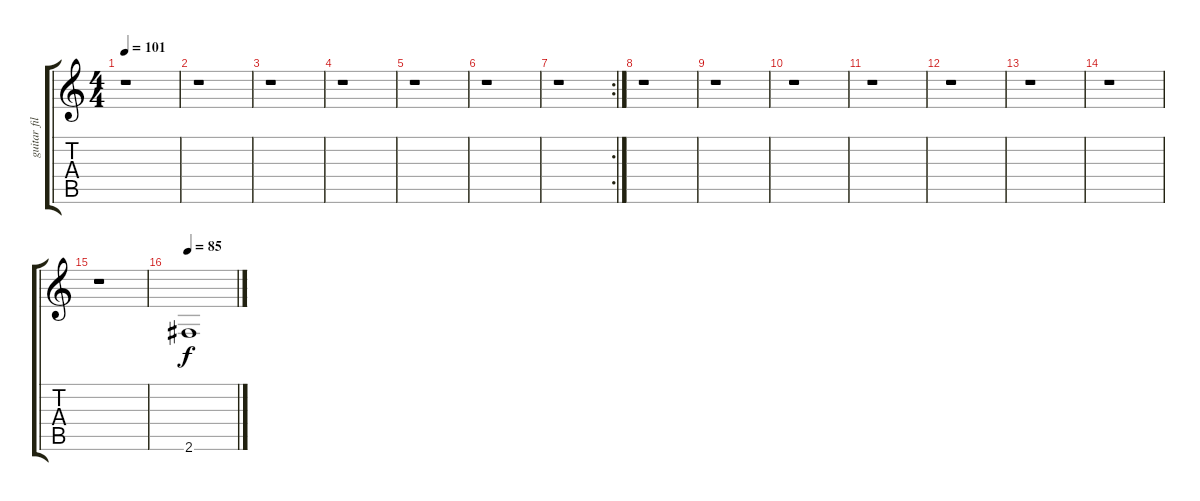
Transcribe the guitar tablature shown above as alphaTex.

\track ("guitar fill" "guitar fil") {instrument acousticguitarsteel}
\staff {score tabs}
\tuning (E4 B3 G3 D3 A2 E2) {hide}
\ts (4 4)
\tempo 101
\clef g2
\ks c
r.1{dy f} |
r.1 |
r.1 |
r.1 |
r.1 |
r.1 |
\rc 2
r.1 |
r.1 |
r.1 |
r.1 |
r.1 |
r.1 |
r.1 |
r.1 |
r.1 |
\tempo 85
2.6.1
